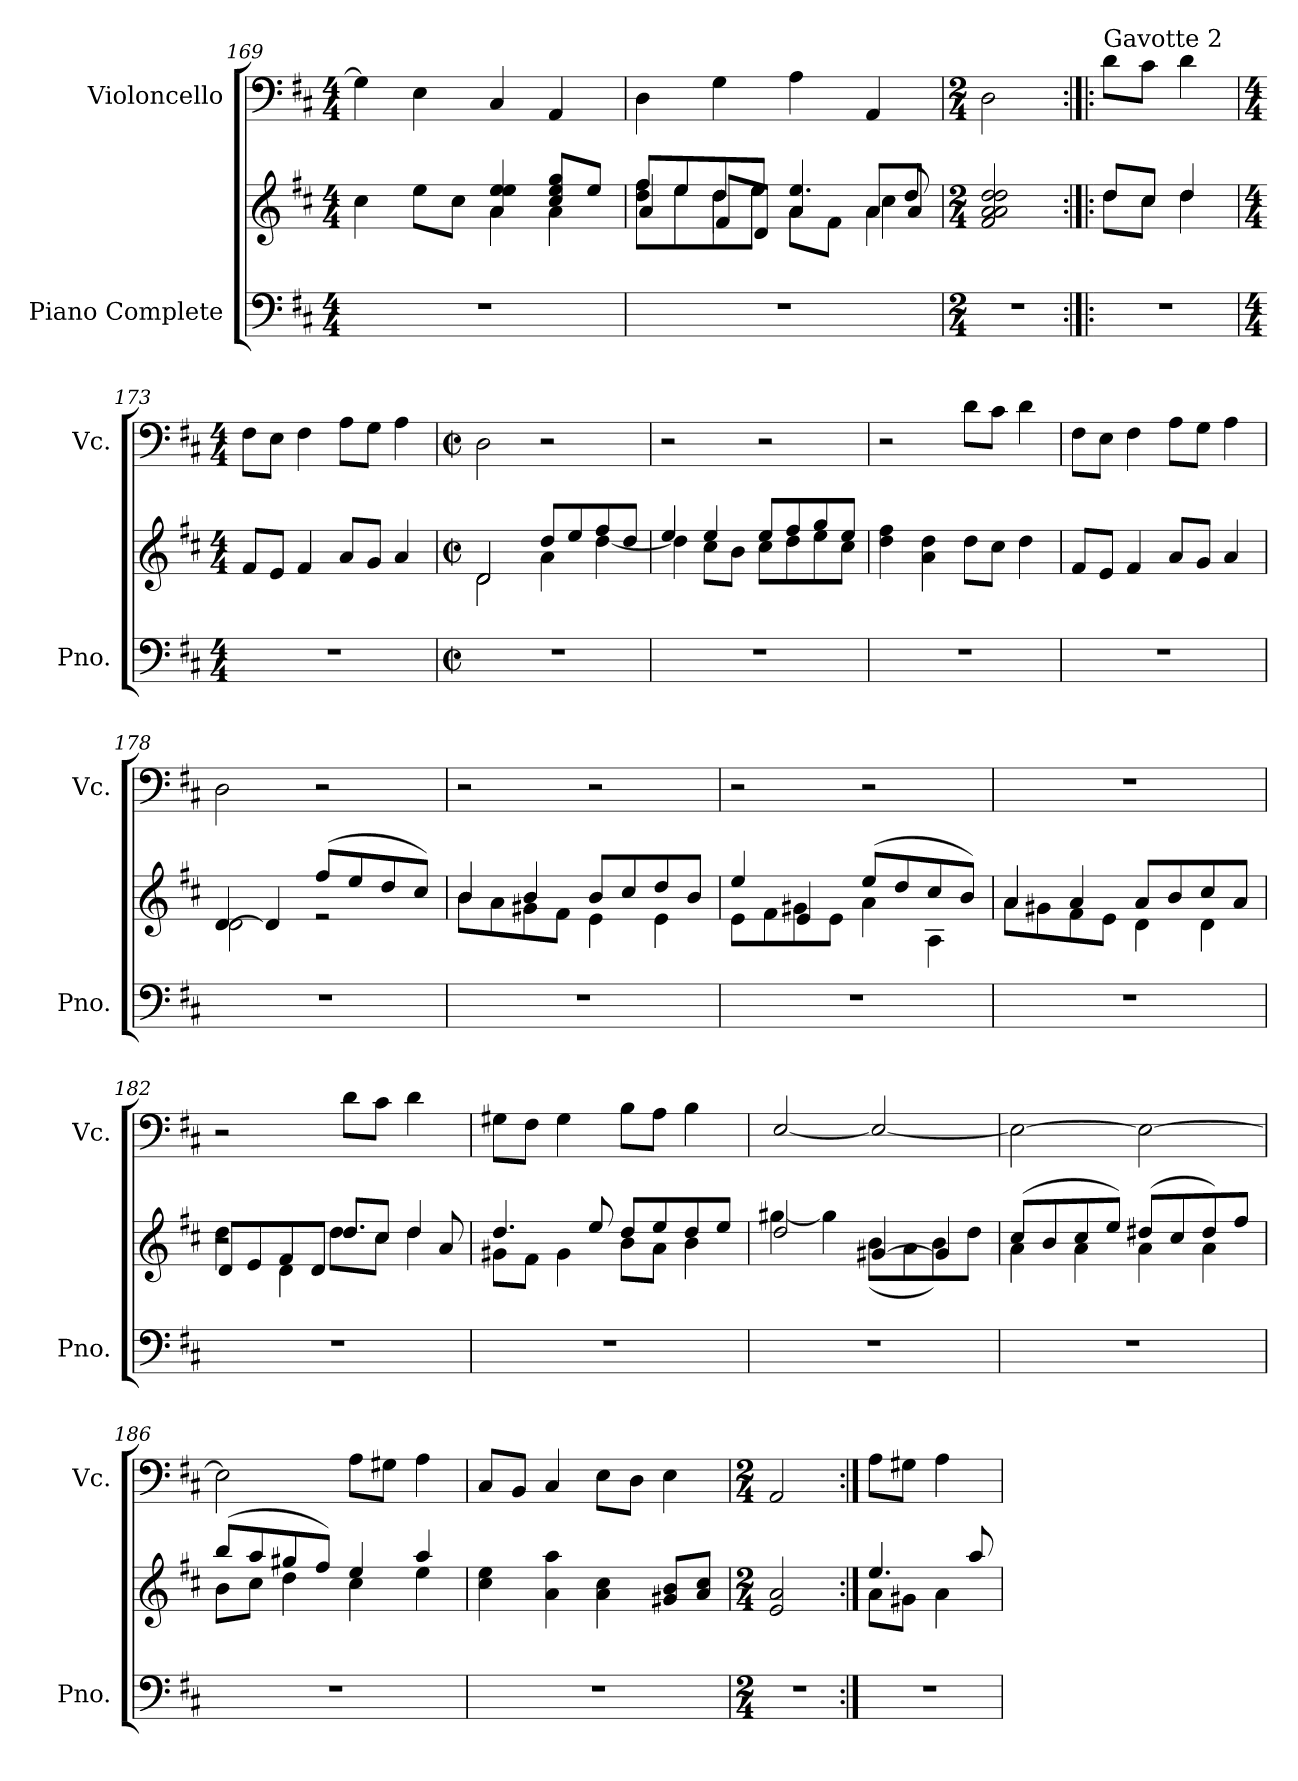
**kern	**kern	**kern
*part2	*part2	*part1
*staff3	*staff2	*staff1
*I"Piano Complete	*	*I"Violoncello
*I'Pno.	*	*I'Vc.
*clefF4	*clefG2	*clefF4
*k[f#c#]	*k[f#c#]	*k[f#c#]
*D:	*D:	*D:
*M4/4	*M4/4	*M4/4
=169	=169	=169
*	*^	*
1r	4cc#\	2a\yy	4G\]
.	8ee\L	.	4E\
.	8cc#\J	.	.
.	4a/ 4ee/ 4ee/	4a\	4C#/
.	8cc#/ 8ee/ 8gg/L	4a\	4AA/
.	8ee/J	.	.
=170	=170	=170	=170
*	*^	*^	*
1r	8ff#/L	4dd\	4a/	8ff#\L	4D\
.	8ee/	.	.	8ee\	.
.	8dd/	4dd\	8f#/L	8dd\	4G\
.	8ee/J	.	8d/J	8ee\J	.
.	4.ee/	8a\L	4a/	4a\	4A\
.	.	8f#\J	.	.	.
.	.	4a\	8a/L	4cc#\	4AA/
.	8dd/	.	8a/J	.	.
*	*v	*v	*v	*v	*
=171	=171	=171
*M2/4	*M2/4	*M2/4
2r	2f#/ 2a/ 2a/ 2dd/ 2dd/	2D\
=172:|!|:	=172:|!|:	=172:|!|:
!	!	!LO:TX:a:t=Gavotte 2
!	!LO:TX:a:t=Gavotte 2	!
!LO:N:vis=1	!	!
*	*^	*
2r	8dd/L	8dd\L	8d\L
.	8cc#/J	8cc#\J	8c#\J
.	4dd/	4dd\	4d\
*	*v	*v	*
=173	=173	=173
*M4/4	*M4/4	*M4/4
1r	8f#/L	8F#\L
.	8e/J	8E\J
.	4f#/	4F#\
.	8a/L	8A\L
.	8g/J	8G\J
.	4a/	4A\
=174	=174	=174
*M2/2	*M2/2	*M2/2
*met(c|)	*met(c|)	*met(c|)
*	*^	*
1r	2d/	2d\	2D\
.	8dd/L	4a\	2r
.	8ee/	.	.
.	8ff#/	[4dd\	.
.	8dd/J	.	.
=175	=175	=175	=175
1r	4ee/	4dd\]	2r
.	4ee/	8cc#\L	.
.	.	8b\J	.
.	8ee/L	8cc#\L	2r
.	8ff#/	8dd\	.
.	8gg/	8ee\	.
.	8ee/J	8cc#\J	.
*	*v	*v	*
=176	=176	=176
1r	4dd\ 4ff#\	2r
.	4a\ 4dd\	.
.	8dd\L	8d\L
.	8cc#\J	8c#\J
.	4dd\	4d\
=177	=177	=177
1r	8f#/L	8F#\L
.	8e/J	8E\J
.	4f#/	4F#\
.	8a/L	8A\L
.	8g/J	8G\J
.	4a/	4A\
=178	=178	=178
*	*^	*
1r	[4d/	2d\	2D\
.	4d/]	.	.
.	(8ff#/L	2r	2r
.	8ee/	.	.
.	8dd/	.	.
.	8cc#/J)	.	.
=179	=179	=179	=179
1r	4b/	8b\L	2r
.	.	8a\	.
.	4b/	8g#X\	.
.	.	8f#\J	.
.	8b/L	4e\	2r
.	8cc#/	.	.
.	8dd/	4e\	.
.	8b/J	.	.
!!LO:PB:g=z
=180	=180	=180	=180
1r	4ee/	8e\L	2r
.	.	8f#\	.
.	4e/	8g#X\	.
.	.	8e\J	.
.	(8ee/L	4a\	2r
.	8dd/	.	.
.	8cc#/	4A\	.
.	8b/J)	.	.
=181	=181	=181	=181
1r	4a/	8a\L	1r
.	.	8g#X\	.
.	4a/	8f#\	.
.	.	8e\J	.
.	8a/L	4d\	.
.	8b/	.	.
.	8cc#/	4d\	.
.	8a/J	.	.
=182	=182	=182	=182
*	*	*^	*
1r	2r	4dd\	8d/L	2r
.	.	.	8e/	.
.	.	4d\	8f#/	.
.	.	.	8d/J	.
.	4.dd/	8dd\L	8dd/L	8d\L
.	.	8cc#\J	8cc#/J	8c#\J
.	.	4dd\	4dd/	4d\
.	8a/	.	.	.
*	*	*v	*v	*
=183	=183	=183	=183
1r	4.dd/	8g#X\L	8G#X\L
.	.	8f#\J	8F#\J
.	.	4g#\	4G#\
.	8ee/	.	.
.	8dd/L	8b\L	8B\L
.	8ee/	8a\J	8A\J
.	8dd/	4b\	4B\
.	8ee/J	.	.
=184	=184	=184	=184
1r	2dd/	[4gg#X\	[2E/
.	.	4gg#\]	.
.	[4g#X/	(8b\L	2E/_
.	.	8a\	.
.	4g#/]	8b\)	.
.	.	8dd\J	.
=185	=185	=185	=185
1r	(8cc#/L	4a\	2E\_
.	8b/	.	.
.	8cc#/	4a\	.
.	8ee/J)	.	.
.	(8dd#X/L	4a\	2E\_
.	8cc#/	.	.
.	8dd#/)	4a\	.
.	8ff#/J	.	.
=186	=186	=186	=186
1r	(8bb/L	8b\L	2E\]
.	8aa/	8cc#\J	.
.	8gg#X/	4dd\	.
.	8ff#/J)	.	.
.	4ee/	4cc#\	8A\L
.	.	.	8G#X\J
.	4aa/	4ee\	4A\
*	*v	*v	*
=187	=187	=187
1r	4cc#\ 4ee\	8C#/L
.	.	8BB/J
.	4a\ 4aa\	4C#/
.	4a\ 4cc#\	8E\L
.	.	8D\J
.	8g#X/ 8b/L	4E\
.	8a/ 8cc#/J	.
=188	=188	=188
*M2/4	*M2/4	*M2/4
2r	2e/ 2a/	2AA/
=189:|!	=189:|!	=189:|!
!LO:N:vis=1	!	!
*	*^	*
2r	4.ee/	8a\L	8A\L
.	.	8g#X\J	8G#X\J
.	.	4a\	4A\
.	8aa/	.	.
*	*v	*v	*
=	=	=
*-	*-	*-
